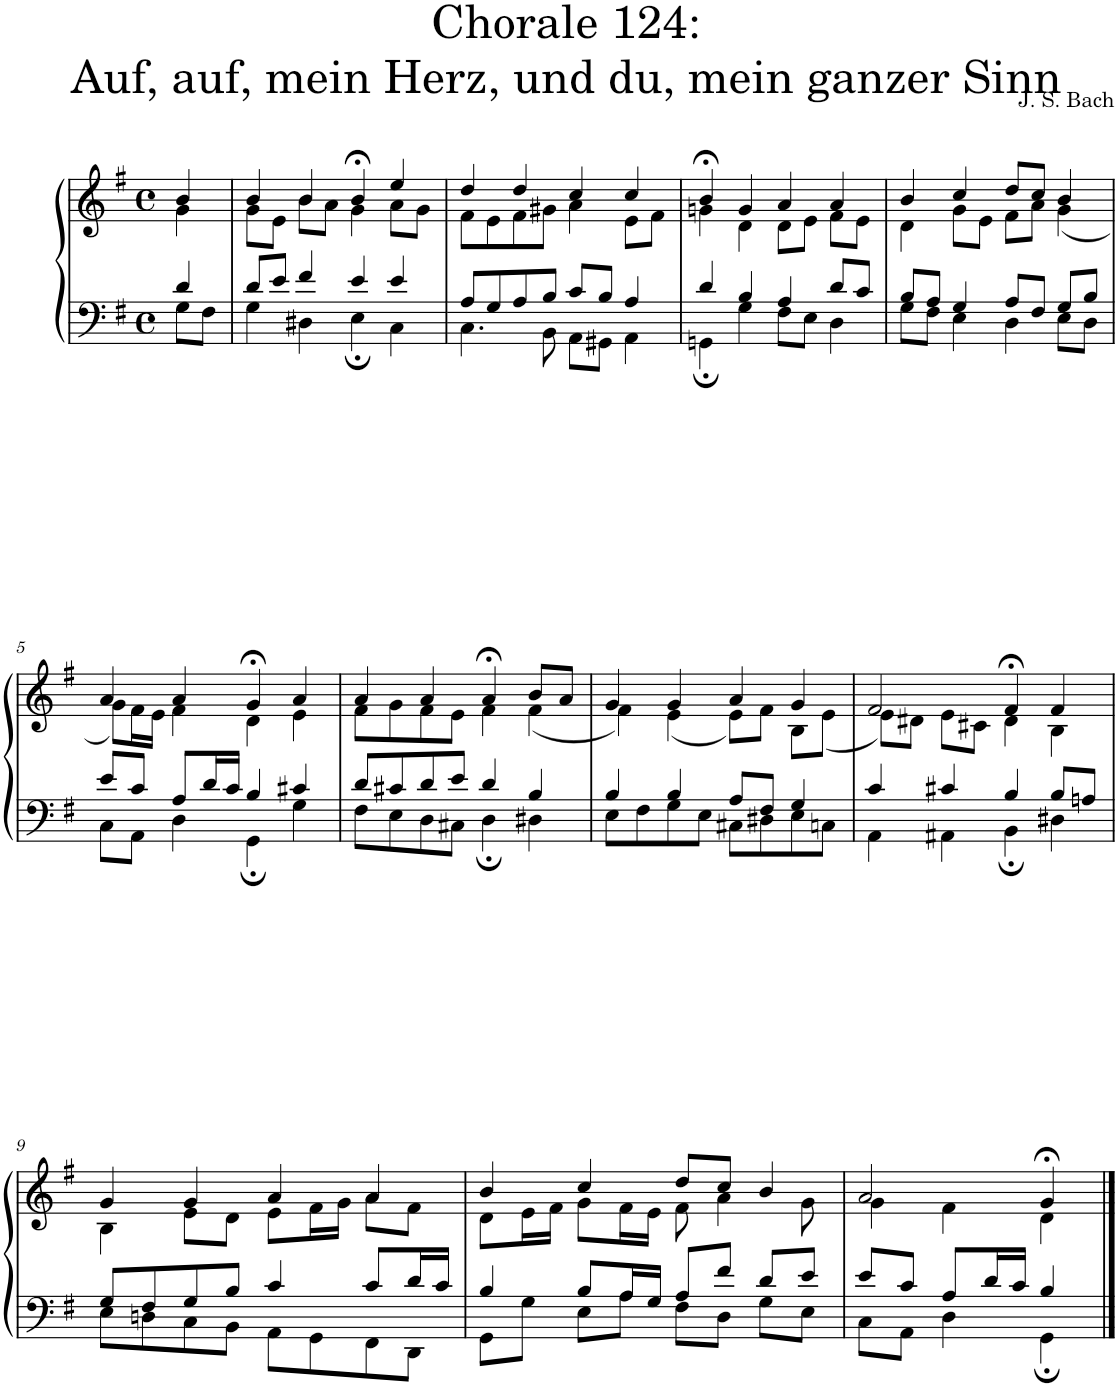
**kern	**kern
*part1	*part1
*staff2	*staff1
*I"S,A	*
*clefF4	*clefG2
*k[f#]	*k[f#]
*M4/4	*M4/4
*met(c)	*met(c)
=	=
*^	*^
4d/	8G\L	4b/	4g\
.	8F#\J	.	.
=1	=1	=1	=1
8d/L	4G\	4b/	8g\L
8e/J	.	.	8e\J
4f#/	4D#X\	4b/	8b\L
.	.	.	8a\J
4e/	4E;\	4b;</	4g\
4e/	4C\	4ee/	8a\L
.	.	.	8g\J
=2	=2	=2	=2
8A/L	4.C\	4dd/	8f#\L
8G/	.	.	8e\
8A/	.	4dd/	8f#\
8B/J	8BB\	.	8g#X\J
8c/L	8AA\L	4cc/	4a\
8B/J	8GG#X\J	.	.
4A/	4AA\	4cc/	8e\L
.	.	.	8f#\J
=3	=3	=3	=3
4d/	4GGn;\	4b;</	4gn\
4B/	4G\	4g/	4d\
4A/	8F#\L	4a/	8d\L
.	8E\J	.	8e\J
8d/L	4D\	4a/	8f#\L
8c/J	.	.	8e\J
=4	=4	=4	=4
8B/L	8G\L	4b/	4d\
8A/J	8F#\J	.	.
4G/	4E\	4cc/	8g\L
.	.	.	8e\J
8A/L	4D\	8dd/L	8f#\L
8F#/J	.	8cc/J	8a\J
8G/L	8E\L	4b/	(<4g\
8B/J	8D\J	.	.
!!LO:LB:g=z	!!
=5	=5	=5	=5
8e/L	8C\L	4a/	8g\L)
8c/J	8AA\J	.	16f#\L
.	.	.	16e\JJ
8A/L	4D\	4a/	4f#\
16d/L	.	.	.
16c/JJ	.	.	.
4B/	4GG;\	4g;</	4d\
4c#X/	4G\	4a/	4e\
=6	=6	=6	=6
8d/L	8F#\L	4a/	8f#\L
8c#X/	8E\	.	8g\
8d/	8D\	4a/	8f#\
8e/J	8C#X\J	.	8e\J
4d/	4D;\	4a;</	4f#\
4B/	4D#X\	8b/L	(<4f#\
.	.	8a/J	.
=7	=7	=7	=7
4B/	8E\L	4g/	4f#\)
.	8F#\	.	.
4B/	8G\	4g/	(<4e\
.	8E\J	.	.
8A/L	8C#X\L	4a/	8e\L)
8F#/J	8D#X\	.	8f#\J
4G/	8E\	4g/	8B\L
.	8Cn\J	.	(<8e\J
=8	=8	=8	=8
4c/	4AA\	2f#/	8e\L)
.	.	.	8d#X\J
4c#X/	4AA#X\	.	8e\L
.	.	.	8c#X\J
4B/	4BB;\	4f#;</	4d#\
8B/L	4D#X\	4f#/	4B\
8An/J	.	.	.
!!LO:LB:g=z	!!
=9	=9	=9	=9
8G/L	8E\L	4g/	4B\
8F#/	8Dn\	.	.
8G/	8C\	4g/	8e\L
8B/J	8BB\J	.	8d\J
4c/	8AA\L	4a/	8e\L
.	8GG\	.	16f#\L
.	.	.	16g\JJ
8c/L	8FF#\	4a/	8a\L
16d/L	8DD\J	.	8f#\J
16c/JJ	.	.	.
=10	=10	=10	=10
4B/	8GG\L	4b/	8d\L
.	8G\J	.	16e\L
.	.	.	16f#\JJ
8B/L	8E\L	4cc/	8g\L
16A/L	8A\J	.	16f#\L
16G/JJ	.	.	16e\JJ
8A/L	8F#\L	8dd/L	8f#\
8f#/J	8D\J	8cc/J	4a\
8d/L	8G\L	4b/	.
8e/J	8E\J	.	8g\
=11	=11	=11	=11
8e/L	8C\L	2a/	4g\
8c/J	8AA\J	.	.
8A/L	4D\	.	4f#\
16d/L	.	.	.
16c/JJ	.	.	.
4B/	4GG;\	4g;</	4d\
*v	*v	*	*
*	*v	*v
==	==
*-	*-
